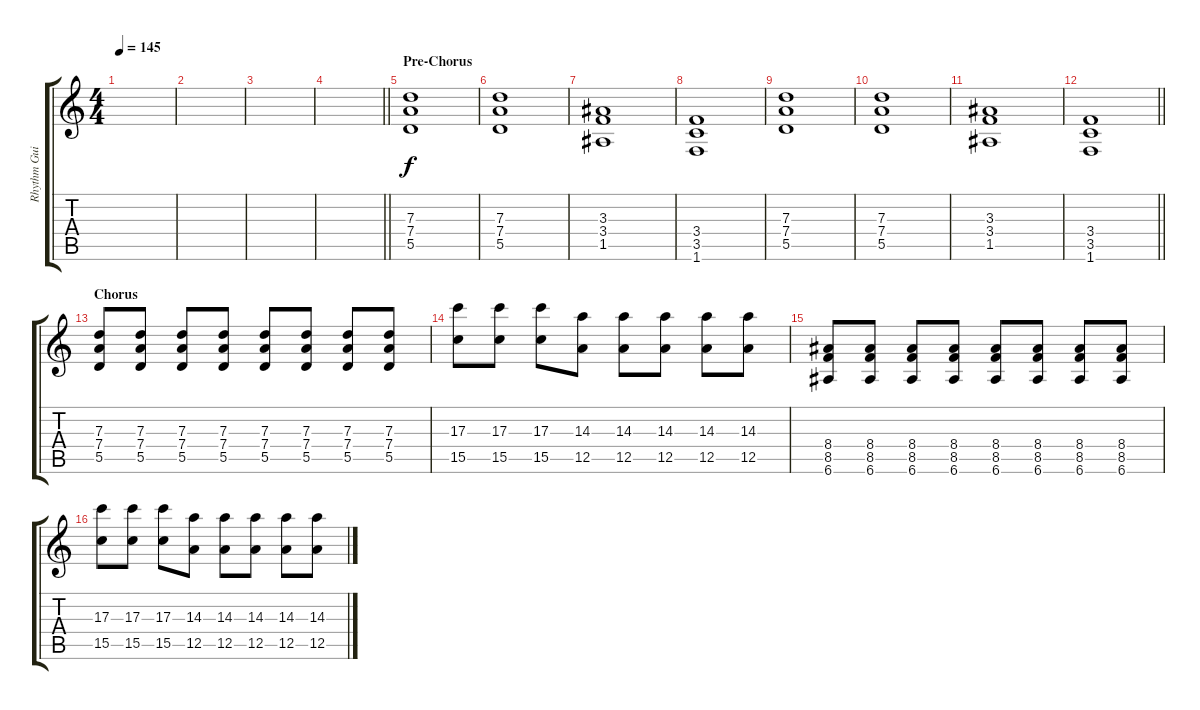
\track ("Rhythm Guitar (Kele)" "Rhythm Gui") {instrument distortionguitar}
\staff {score tabs}
\tuning (E4 B3 G3 D3 A2 E2) {hide}
\ts (4 4)
\tempo 145
\clef g2
\ks c
|
|
|
\barLineRight lightlight
|
\section ("" "Pre-Chorus")
(7.3 7.4 5.5).1 |
(7.3 7.4 5.5).1 |
(3.3 3.4 1.5).1 |
(3.4 3.5 1.6).1 |
(7.3 7.4 5.5).1 |
(7.3 7.4 5.5).1 |
(3.3 3.4 1.5).1 |
\barLineRight lightlight
(3.4 3.5 1.6).1 |
\section ("" "Chorus")
(7.3 7.4 5.5).8 (7.3 7.4 5.5).8 (7.3 7.4 5.5).8 (7.3 7.4 5.5).8 (7.3 7.4 5.5).8 (7.3 7.4 5.5).8 (7.3 7.4 5.5).8 (7.3 7.4 5.5).8 |
(17.3 15.5).8 (17.3 15.5).8 (17.3 15.5).8 (14.3 12.5).8 (14.3 12.5).8 (14.3 12.5).8 (14.3 12.5).8 (14.3 12.5).8 |
(8.4 8.5 6.6).8 (8.4 8.5 6.6).8 (8.4 8.5 6.6).8 (8.4 8.5 6.6).8 (8.4 8.5 6.6).8 (8.4 8.5 6.6).8 (8.4 8.5 6.6).8 (8.4 8.5 6.6).8 |
(17.3 15.5).8 (17.3 15.5).8 (17.3 15.5).8 (14.3 12.5).8 (14.3 12.5).8 (14.3 12.5).8 (14.3 12.5).8 (14.3 12.5).8
